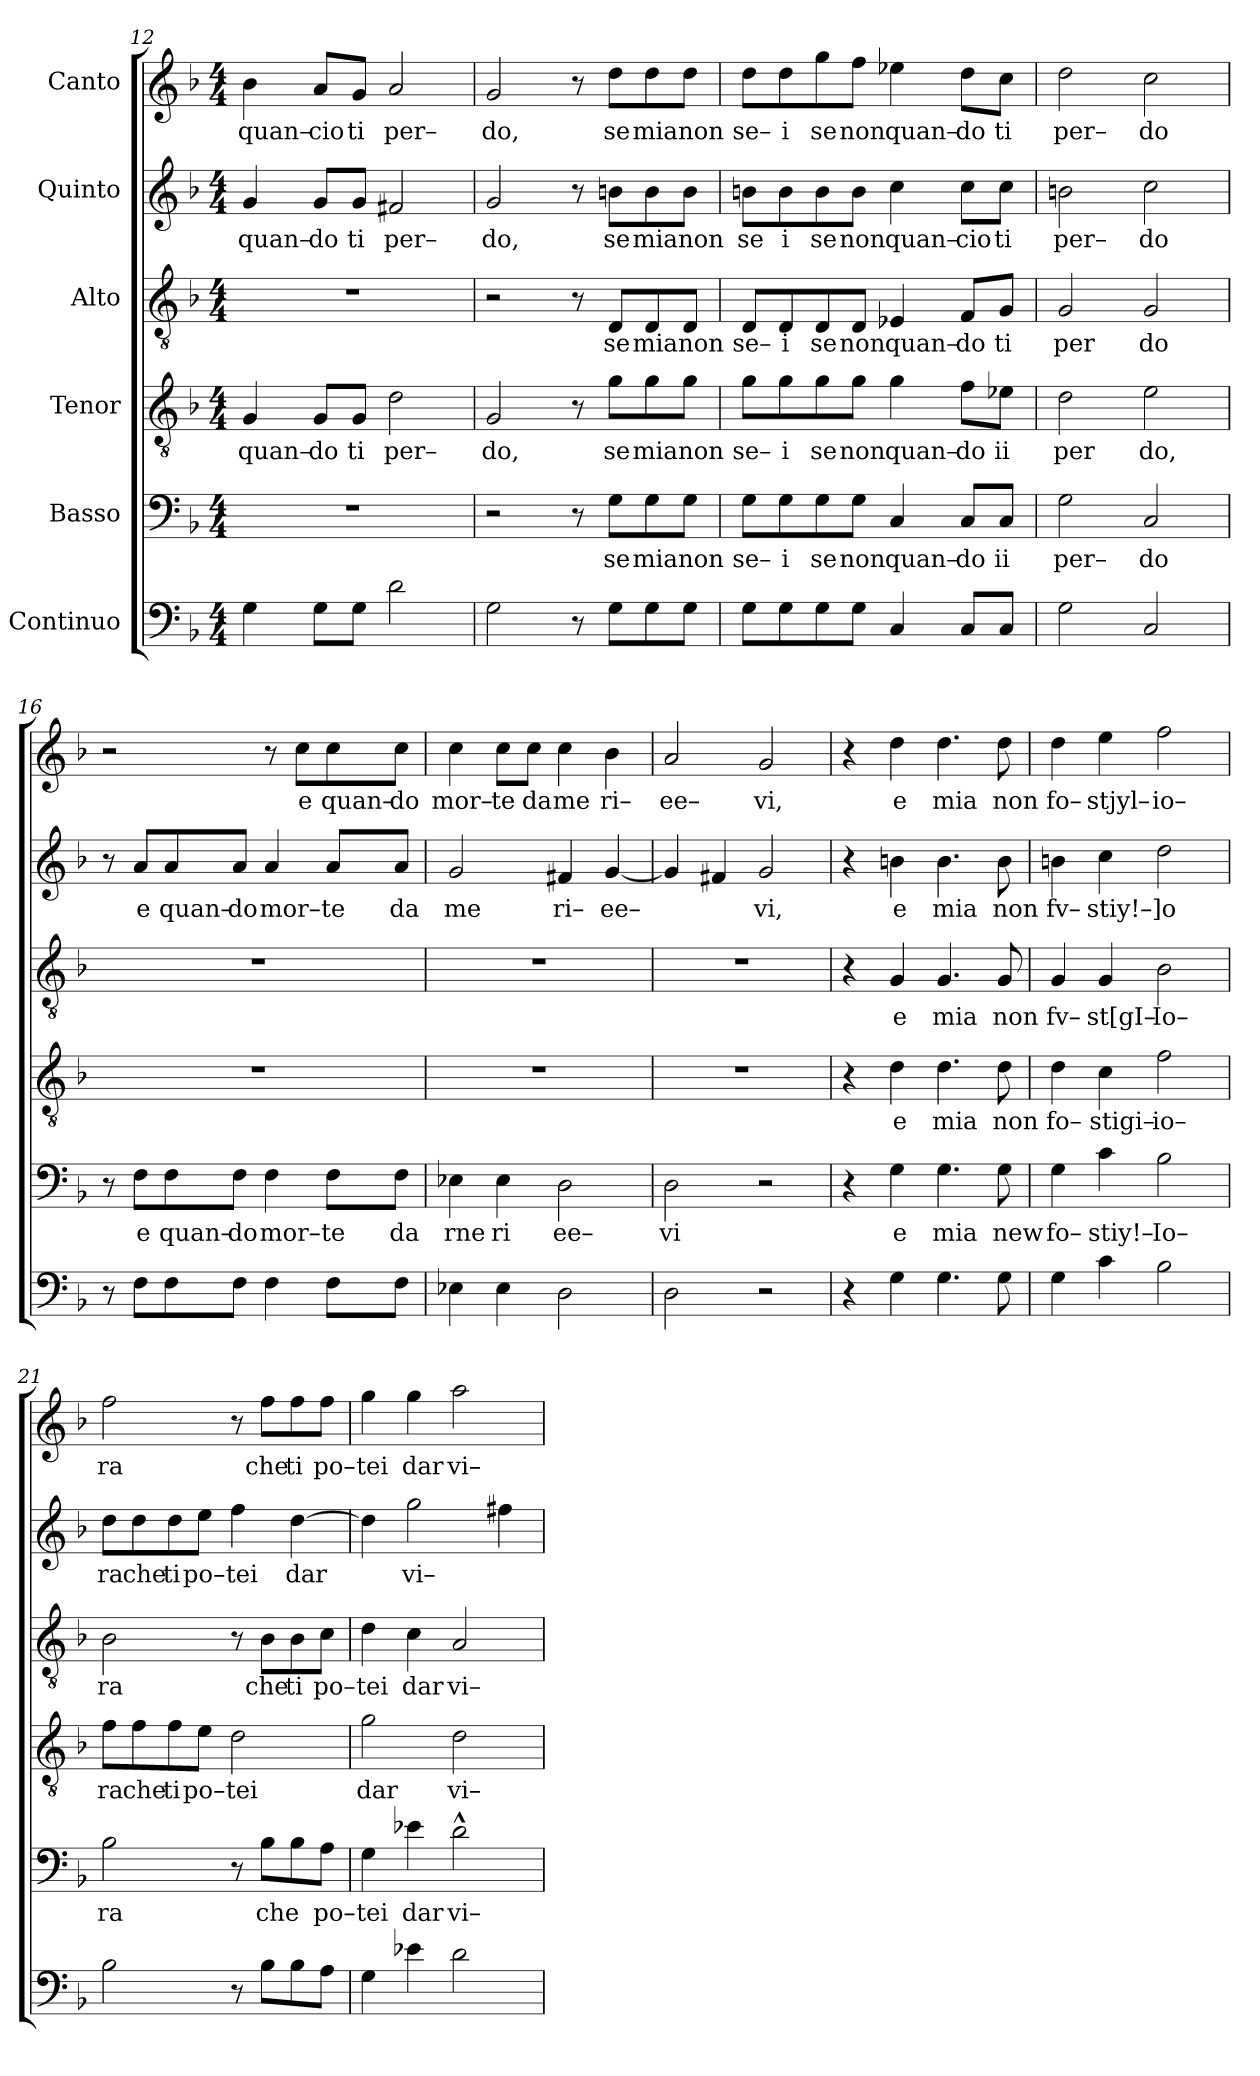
**kern	**kern	**text	**kern	**text	**kern	**text	**kern	**text	**kern	**text
*part6	*part5	*part5	*part4	*part4	*part3	*part3	*part2	*part2	*part1	*part1
*staff6	*staff5	*staff5	*staff4	*staff4	*staff3	*staff3	*staff2	*staff2	*staff1	*staff1
*I"Continuo	*I"Basso	*	*I"Tenor	*	*I"Alto	*	*I"Quinto	*	*I"Canto	*
*clefF4	*clefF4	*	*clefGv2	*	*clefGv2	*	*clefG2	*	*clefG2	*
*k[b-]	*k[b-]	*	*k[b-]	*	*k[b-]	*	*k[b-]	*	*k[b-]	*
*F:	*F:	*	*F:	*	*F:	*	*F:	*	*F:	*
*M4/4	*M4/4	*	*M4/4	*	*M4/4	*	*M4/4	*	*M4/4	*
=12	=12	=12	=12	=12	=12	=12	=12	=12	=12	=12
!	!	!	!	!LO:LY:b	!	!	!	!LO:LY:b	!	!LO:LY:b
4G\	1r	.	4G/	quan–	1r	.	4g/	quan–	4b-\	quan–
!	!	!	!	!LO:LY:b	!	!	!	!LO:LY:b	!	!LO:LY:b
8G\L	.	.	8G/L	do	.	.	8g/L	do	8a/L	cio
!	!	!	!	!LO:LY:b	!	!	!	!LO:LY:b	!	!LO:LY:b
8G\J	.	.	8G/J	ti	.	.	8g/J	ti	8g/J	ti
!	!	!	!	!LO:LY:b	!	!	!	!LO:LY:b	!	!LO:LY:b
2d\	.	.	2d\	per–	.	.	2f#X/	per–	2a/	per–
=13	=13	=13	=13	=13	=13	=13	=13	=13	=13	=13
!	!	!	!	!LO:LY:b	!	!	!	!LO:LY:b	!	!LO:LY:b
2G\	2r	.	2G/	do,	2r	.	2g/	do,	2g/	do,
8r	8r	.	8r	.	8r	.	8r	.	8r	.
!	!	!LO:LY:b	!	!LO:LY:b	!	!LO:LY:b	!	!LO:LY:b	!	!LO:LY:b
8G\L	8G\L	se	8g\L	se	8D/L	se	8bn\L	se	8dd\L	se
!	!	!LO:LY:b	!	!LO:LY:b	!	!LO:LY:b	!	!LO:LY:b	!	!LO:LY:b
8G\	8G\	mia	8g\	mia	8D/	mia	8b\	mia	8dd\	mia
!	!	!LO:LY:b	!	!LO:LY:b	!	!LO:LY:b	!	!LO:LY:b	!	!LO:LY:b
8G\J	8G\J	non	8g\J	non	8D/J	non	8b\J	non	8dd\J	non
=14	=14	=14	=14	=14	=14	=14	=14	=14	=14	=14
!	!	!LO:LY:b	!	!LO:LY:b	!	!LO:LY:b	!	!LO:LY:b	!	!LO:LY:b
8G\L	8G\L	se–	8g\L	se–	8D/L	se–	8bn\L	se	8dd\L	se–
!	!	!LO:LY:b	!	!LO:LY:b	!	!LO:LY:b	!	!LO:LY:b	!	!LO:LY:b
8G\	8G\	i	8g\	i	8D/	i	8b\	i	8dd\	i
!	!	!LO:LY:b	!	!LO:LY:b	!	!LO:LY:b	!	!LO:LY:b	!	!LO:LY:b
8G\	8G\	se	8g\	se	8D/	se	8b\	se	8gg\	se
!	!	!LO:LY:b	!	!LO:LY:b	!	!LO:LY:b	!	!LO:LY:b	!	!LO:LY:b
8G\J	8G\J	non	8g\J	non	8D/J	non	8b\J	non	8ff\J	non
!	!	!LO:LY:b	!	!LO:LY:b	!	!LO:LY:b	!	!LO:LY:b	!	!LO:LY:b
4C/	4C/	quan–	4g\	quan–	4E-X/	quan–	4cc\	quan–	4ee-X\	quan–
!	!	!LO:LY:b	!	!LO:LY:b	!	!LO:LY:b	!	!LO:LY:b	!	!LO:LY:b
8C/L	8C/L	do	8f\L	do	8F/L	do	8cc\L	cio	8dd\L	do
!	!	!LO:LY:b	!	!LO:LY:b	!	!LO:LY:b	!	!LO:LY:b	!	!LO:LY:b
8C/J	8C/J	ii	8e-X\J	ii	8G/J	ti	8cc\J	ti	8cc\J	ti
=15	=15	=15	=15	=15	=15	=15	=15	=15	=15	=15
!	!	!LO:LY:b	!	!LO:LY:b	!	!LO:LY:b	!	!LO:LY:b	!	!LO:LY:b
2G\	2G\	per–	2d\	per	2G/	per	2bn\	per–	2dd\	per–
!	!	!LO:LY:b	!	!LO:LY:b	!	!LO:LY:b	!	!LO:LY:b	!	!LO:LY:b
2C/	2C/	do	2e\	do,	2G/	do	2cc\	do	2cc\	do
=16	=16	=16	=16	=16	=16	=16	=16	=16	=16	=16
8r	8r	.	1r	.	1r	.	8r	.	2r	.
!	!	!LO:LY:b	!	!	!	!	!	!LO:LY:b	!	!
8F\L	8F\L	e	.	.	.	.	8a/L	e	.	.
!	!	!LO:LY:b	!	!	!	!	!	!LO:LY:b	!	!
8F\	8F\	quan–	.	.	.	.	8a/	quan–	.	.
!	!	!LO:LY:b	!	!	!	!	!	!LO:LY:b	!	!
8F\J	8F\J	do	.	.	.	.	8a/J	do	.	.
!	!	!LO:LY:b	!	!	!	!	!	!LO:LY:b	!	!
4F\	4F\	mor–	.	.	.	.	4a/	mor–	8r	.
!	!	!	!	!	!	!	!	!	!	!LO:LY:b
.	.	.	.	.	.	.	.	.	8cc\L	e
!	!	!LO:LY:b	!	!	!	!	!	!LO:LY:b	!	!LO:LY:b
8F\L	8F\L	te	.	.	.	.	8a/L	te	8cc\	quan–
!	!	!LO:LY:b	!	!	!	!	!	!LO:LY:b	!	!LO:LY:b
8F\J	8F\J	da	.	.	.	.	8a/J	da	8cc\J	do
=17	=17	=17	=17	=17	=17	=17	=17	=17	=17	=17
!	!	!LO:LY:b	!	!	!	!	!	!LO:LY:b	!	!LO:LY:b
4E-X\	4E-X\	rne	1r	.	1r	.	2g/	me	4cc\	mor–
!	!	!LO:LY:b	!	!	!	!	!	!	!	!LO:LY:b
4E-\	4E-\	ri	.	.	.	.	.	.	8cc\L	te
!	!	!	!	!	!	!	!	!	!	!LO:LY:b
.	.	.	.	.	.	.	.	.	8cc\J	da
!	!	!LO:LY:b	!	!	!	!	!	!LO:LY:b	!	!LO:LY:b
2D\	2D\	ee–	.	.	.	.	4f#X/	ri–	4cc\	me
!	!	!	!	!	!	!	!	!LO:LY:b	!	!LO:LY:b
.	.	.	.	.	.	.	[4g/	ee–	4b-\	ri–
=18	=18	=18	=18	=18	=18	=18	=18	=18	=18	=18
!	!	!LO:LY:b	!	!	!	!	!	!	!	!LO:LY:b
2D\	2D\	vi	1r	.	1r	.	4g/]	.	2a/	ee–
.	.	.	.	.	.	.	4f#X/	.	.	.
!	!	!	!	!	!	!	!	!LO:LY:b	!	!LO:LY:b
2r	2r	.	.	.	.	.	2g/	vi,	2g/	vi,
=19	=19	=19	=19	=19	=19	=19	=19	=19	=19	=19
4r	4r	.	4r	.	4r	.	4r	.	4r	.
!	!	!LO:LY:b	!	!LO:LY:b	!	!LO:LY:b	!	!LO:LY:b	!	!LO:LY:b
4G\	4G\	e	4d\	e	4G/	e	4bn\	e	4dd\	e
!	!	!LO:LY:b	!	!LO:LY:b	!	!LO:LY:b	!	!LO:LY:b	!	!LO:LY:b
4.G\	4.G\	mia	4.d\	mia	4.G/	mia	4.b\	mia	4.dd\	mia
!	!	!LO:LY:b	!	!LO:LY:b	!	!LO:LY:b	!	!LO:LY:b	!	!LO:LY:b
8G\	8G\	new	8d\	non	8G/	non	8b\	non	8dd\	non
=20	=20	=20	=20	=20	=20	=20	=20	=20	=20	=20
!	!	!LO:LY:b	!	!LO:LY:b	!	!LO:LY:b	!	!LO:LY:b	!	!LO:LY:b
4G\	4G\	fo–	4d\	fo–	4G/	fv–	4bn\	fv–	4dd\	fo–
!	!	!LO:LY:b	!	!LO:LY:b	!	!LO:LY:b	!	!LO:LY:b	!	!LO:LY:b
4c\	4c\	stiy!–	4c\	stigi–	4G/	st[gI–	4cc\	stiy!–	4ee\	stjyl–
!	!	!LO:LY:b	!	!LO:LY:b	!	!LO:LY:b	!	!LO:LY:b	!	!LO:LY:b
2B-\	2B-\	Io–	2f\	io–	2B-\	Io–	2dd\	]o	2ff\	io–
=21	=21	=21	=21	=21	=21	=21	=21	=21	=21	=21
!	!	!LO:LY:b	!	!LO:LY:b	!	!LO:LY:b	!	!LO:LY:b	!	!LO:LY:b
2B-\	2B-\	ra	8f\L	ra	2B-\	ra	8dd\L	ra	2ff\	ra
!	!	!	!	!LO:LY:b	!	!	!	!LO:LY:b	!	!
.	.	.	8f\	che	.	.	8dd\	che	.	.
!	!	!	!	!LO:LY:b	!	!	!	!LO:LY:b	!	!
.	.	.	8f\	ti	.	.	8dd\	ti	.	.
!	!	!	!	!LO:LY:b	!	!	!	!LO:LY:b	!	!
.	.	.	8e\J	po–	.	.	8ee\J	po–	.	.
!	!	!	!	!LO:LY:b	!	!	!	!LO:LY:b	!	!
8r	8r	.	2d\	tei	8r	.	4ff\	tei	8r	.
!	!	!LO:LY:b	!	!	!	!LO:LY:b	!	!	!	!LO:LY:b
8B-\L	8B-\L	che	.	.	8B-\L	che	.	.	8ff\L	che
!	!	!	!	!	!	!LO:LY:b	!	!LO:LY:b	!	!LO:LY:b
8B-\	8B-\	.	.	.	8B-\	ti	[4dd\	dar	8ff\	ti
!	!	!LO:LY:b	!	!	!	!LO:LY:b	!	!	!	!LO:LY:b
8A\J	8A\J	po–	.	.	8c\J	po–	.	.	8ff\J	po–
=22	=22	=22	=22	=22	=22	=22	=22	=22	=22	=22
!	!	!LO:LY:b	!	!LO:LY:b	!	!LO:LY:b	!	!	!	!LO:LY:b
4G\	4G\	tei	2g\	dar	4d\	tei	4dd\]	.	4gg\	tei
!	!	!LO:LY:b	!	!	!	!LO:LY:b	!	!LO:LY:b	!	!LO:LY:b
4e-X\	4e-X\	dar	.	.	4c\	dar	2gg\	vi–	4gg\	dar
!	!	!LO:LY:b	!	!LO:LY:b	!	!LO:LY:b	!	!	!	!LO:LY:b
2d\	2d^^\	vi–	2d\	vi–	2A/	vi–	.	.	2aa\	vi–
.	.	.	.	.	.	.	4ff#X\	.	.	.
=	=	=	=	=	=	=	=	=	=	=
*-	*-	*-	*-	*-	*-	*-	*-	*-	*-	*-
